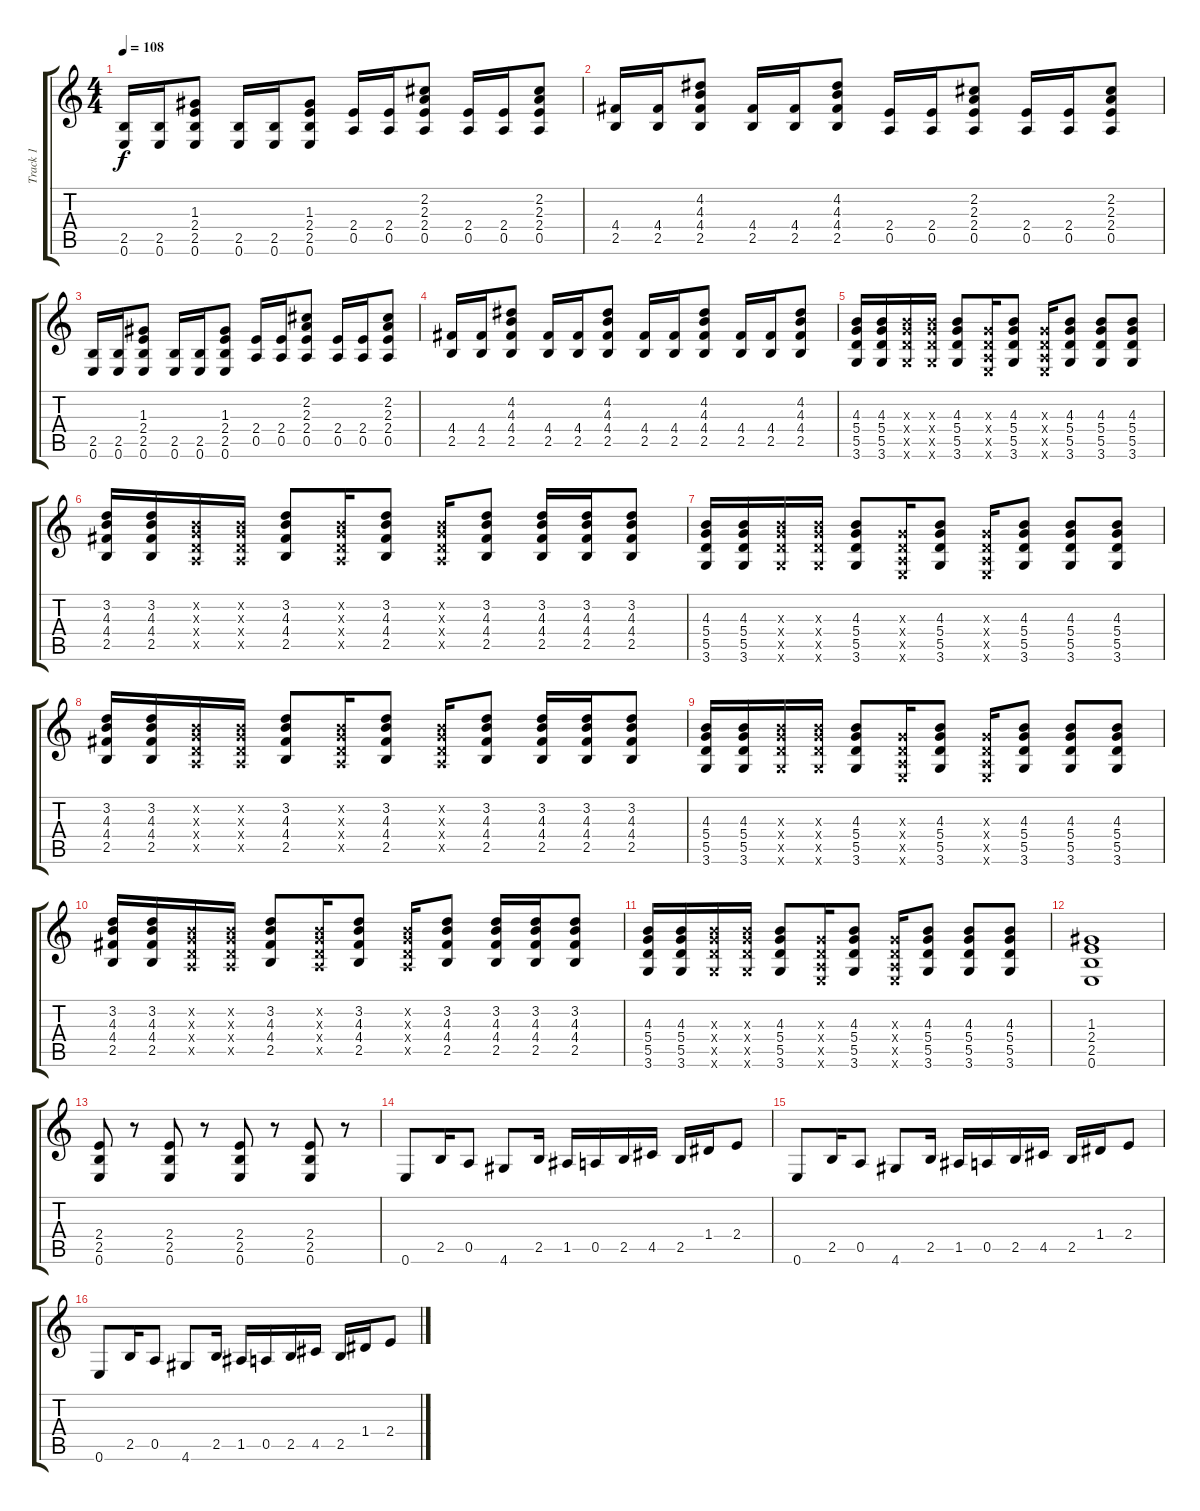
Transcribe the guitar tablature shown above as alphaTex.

\track ("Track 1" "Track 1") {instrument distortionguitar}
\staff {score tabs}
\tuning (E4 B3 G3 D3 A2 E2) {hide}
\ts (4 4)
\tempo 108
\clef g2
\ks c
(2.5 0.6).16{dy f} (2.5 0.6).16 (1.3 2.4 2.5 0.6).8 (2.5 0.6).16 (2.5 0.6).16 (1.3 2.4 2.5 0.6).8 (2.4 0.5).16 (2.4 0.5).16 (2.2 2.3 2.4 0.5).8 (2.4 0.5).16 (2.4 0.5).16 (2.2 2.3 2.4 0.5).8 |
(4.4 2.5).16 (4.4 2.5).16 (4.2 4.3 4.4 2.5).8 (4.4 2.5).16 (4.4 2.5).16 (4.2 4.3 4.4 2.5).8 (2.4 0.5).16 (2.4 0.5).16 (2.2 2.3 2.4 0.5).8 (2.4 0.5).16 (2.4 0.5).16 (2.2 2.3 2.4 0.5).8 |
(2.5 0.6).16 (2.5 0.6).16 (1.3 2.4 2.5 0.6).8 (2.5 0.6).16 (2.5 0.6).16 (1.3 2.4 2.5 0.6).8 (2.4 0.5).16 (2.4 0.5).16 (2.2 2.3 2.4 0.5).8 (2.4 0.5).16 (2.4 0.5).16 (2.2 2.3 2.4 0.5).8 |
(4.4 2.5).16 (4.4 2.5).16 (4.2 4.3 4.4 2.5).8 (4.4 2.5).16 (4.4 2.5).16 (4.2 4.3 4.4 2.5).8 (4.4 2.5).16 (4.4 2.5).16 (4.2 4.3 4.4 2.5).8 (4.4 2.5).16 (4.4 2.5).16 (4.2 4.3 4.4 2.5).8 |
(4.3 5.4 5.5 3.6).16 (4.3 5.4 5.5 3.6).16 (4.3{x} 5.4{x} 5.5{x} 3.6{x}).16 (4.3{x} 5.4{x} 5.5{x} 3.6{x}).16 (4.3 5.4 5.5 3.6).8 (0.3{x} 0.4{x} 0.5{x} 0.6{x}).16 (4.3 5.4 5.5 3.6).8 (0.3{x} 0.4{x} 0.5{x} 0.6{x}).16 (4.3 5.4 5.5 3.6).8 (4.3 5.4 5.5 3.6).8 (4.3 5.4 5.5 3.6).8 |
(3.2 4.3 4.4 2.5).16 (3.2 4.3 4.4 2.5).16 (0.2{x} 0.3{x} 0.4{x} 0.5{x}).16 (0.2{x} 0.3{x} 0.4{x} 0.5{x}).16 (3.2 4.3 4.4 2.5).8 (0.2{x} 0.3{x} 0.4{x} 0.5{x}).16 (3.2 4.3 4.4 2.5).8 (0.2{x} 0.3{x} 0.4{x} 0.5{x}).16 (3.2 4.3 4.4 2.5).8 (3.2 4.3 4.4 2.5).16 (3.2 4.3 4.4 2.5).16 (3.2 4.3 4.4 2.5).8 |
(4.3 5.4 5.5 3.6).16 (4.3 5.4 5.5 3.6).16 (4.3{x} 5.4{x} 5.5{x} 3.6{x}).16 (4.3{x} 5.4{x} 5.5{x} 3.6{x}).16 (4.3 5.4 5.5 3.6).8 (0.3{x} 0.4{x} 0.5{x} 0.6{x}).16 (4.3 5.4 5.5 3.6).8 (0.3{x} 0.4{x} 0.5{x} 0.6{x}).16 (4.3 5.4 5.5 3.6).8 (4.3 5.4 5.5 3.6).8 (4.3 5.4 5.5 3.6).8 |
(3.2 4.3 4.4 2.5).16 (3.2 4.3 4.4 2.5).16 (0.2{x} 0.3{x} 0.4{x} 0.5{x}).16 (0.2{x} 0.3{x} 0.4{x} 0.5{x}).16 (3.2 4.3 4.4 2.5).8 (0.2{x} 0.3{x} 0.4{x} 0.5{x}).16 (3.2 4.3 4.4 2.5).8 (0.2{x} 0.3{x} 0.4{x} 0.5{x}).16 (3.2 4.3 4.4 2.5).8 (3.2 4.3 4.4 2.5).16 (3.2 4.3 4.4 2.5).16 (3.2 4.3 4.4 2.5).8 |
(4.3 5.4 5.5 3.6).16 (4.3 5.4 5.5 3.6).16 (4.3{x} 5.4{x} 5.5{x} 3.6{x}).16 (4.3{x} 5.4{x} 5.5{x} 3.6{x}).16 (4.3 5.4 5.5 3.6).8 (0.3{x} 0.4{x} 0.5{x} 0.6{x}).16 (4.3 5.4 5.5 3.6).8 (0.3{x} 0.4{x} 0.5{x} 0.6{x}).16 (4.3 5.4 5.5 3.6).8 (4.3 5.4 5.5 3.6).8 (4.3 5.4 5.5 3.6).8 |
(3.2 4.3 4.4 2.5).16 (3.2 4.3 4.4 2.5).16 (0.2{x} 0.3{x} 0.4{x} 0.5{x}).16 (0.2{x} 0.3{x} 0.4{x} 0.5{x}).16 (3.2 4.3 4.4 2.5).8 (0.2{x} 0.3{x} 0.4{x} 0.5{x}).16 (3.2 4.3 4.4 2.5).8 (0.2{x} 0.3{x} 0.4{x} 0.5{x}).16 (3.2 4.3 4.4 2.5).8 (3.2 4.3 4.4 2.5).16 (3.2 4.3 4.4 2.5).16 (3.2 4.3 4.4 2.5).8 |
(4.3 5.4 5.5 3.6).16 (4.3 5.4 5.5 3.6).16 (4.3{x} 5.4{x} 5.5{x} 3.6{x}).16 (4.3{x} 5.4{x} 5.5{x} 3.6{x}).16 (4.3 5.4 5.5 3.6).8 (0.3{x} 0.4{x} 0.5{x} 0.6{x}).16 (4.3 5.4 5.5 3.6).8 (0.3{x} 0.4{x} 0.5{x} 0.6{x}).16 (4.3 5.4 5.5 3.6).8 (4.3 5.4 5.5 3.6).8 (4.3 5.4 5.5 3.6).8 |
(1.3 2.4 2.5 0.6).1 |
(2.4 2.5 0.6).8 r.8 (2.4 2.5 0.6).8 r.8 (2.4 2.5 0.6).8 r.8 (2.4 2.5 0.6).8 r.8 |
0.6.8 2.5.16 0.5.8 4.6.8 2.5.16 1.5.16 0.5.16 2.5.16 4.5.16 2.5.16 1.4.16 2.4.8 |
0.6.8 2.5.16 0.5.8 4.6.8 2.5.16 1.5.16 0.5.16 2.5.16 4.5.16 2.5.16 1.4.16 2.4.8 |
0.6.8 2.5.16 0.5.8 4.6.8 2.5.16 1.5.16 0.5.16 2.5.16 4.5.16 2.5.16 1.4.16 2.4.8
